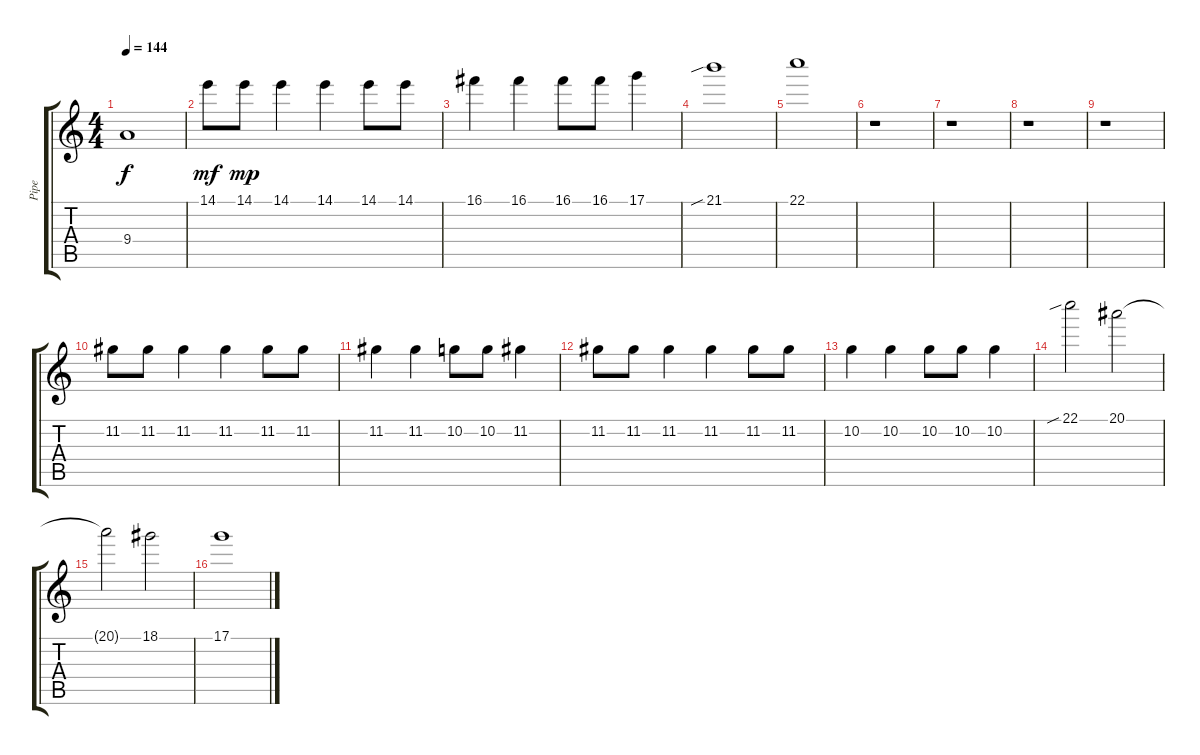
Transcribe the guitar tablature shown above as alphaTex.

\track ("Pipe" "Pipe") {instrument piccolo}
\staff {score tabs}
\tuning (D5 A4 F4 C4 G3 D3) {hide}
\ts (4 4)
\tempo 144
\clef g2
\ks c
9.4.1{dy f} |
14.1.8{dy mf} 14.1.8{dy mp} 14.1.4 14.1.4 14.1.8 14.1.8 |
16.1.4 16.1.4 16.1.8 16.1.8 17.1.4 |
21.1{sib}.1 |
22.1.1 |
r.1 |
r.1 |
r.1 |
r.1 |
11.2.8 11.2.8 11.2.4 11.2.4 11.2.8 11.2.8 |
11.2.4 11.2.4 10.2.8 10.2.8 11.2.4 |
11.2.8 11.2.8 11.2.4 11.2.4 11.2.8 11.2.8 |
10.2.4 10.2.4 10.2.8 10.2.8 10.2.4 |
22.1{sib}.2 20.1.2 |
20.1{t}.2 18.1.2 |
17.1.1
